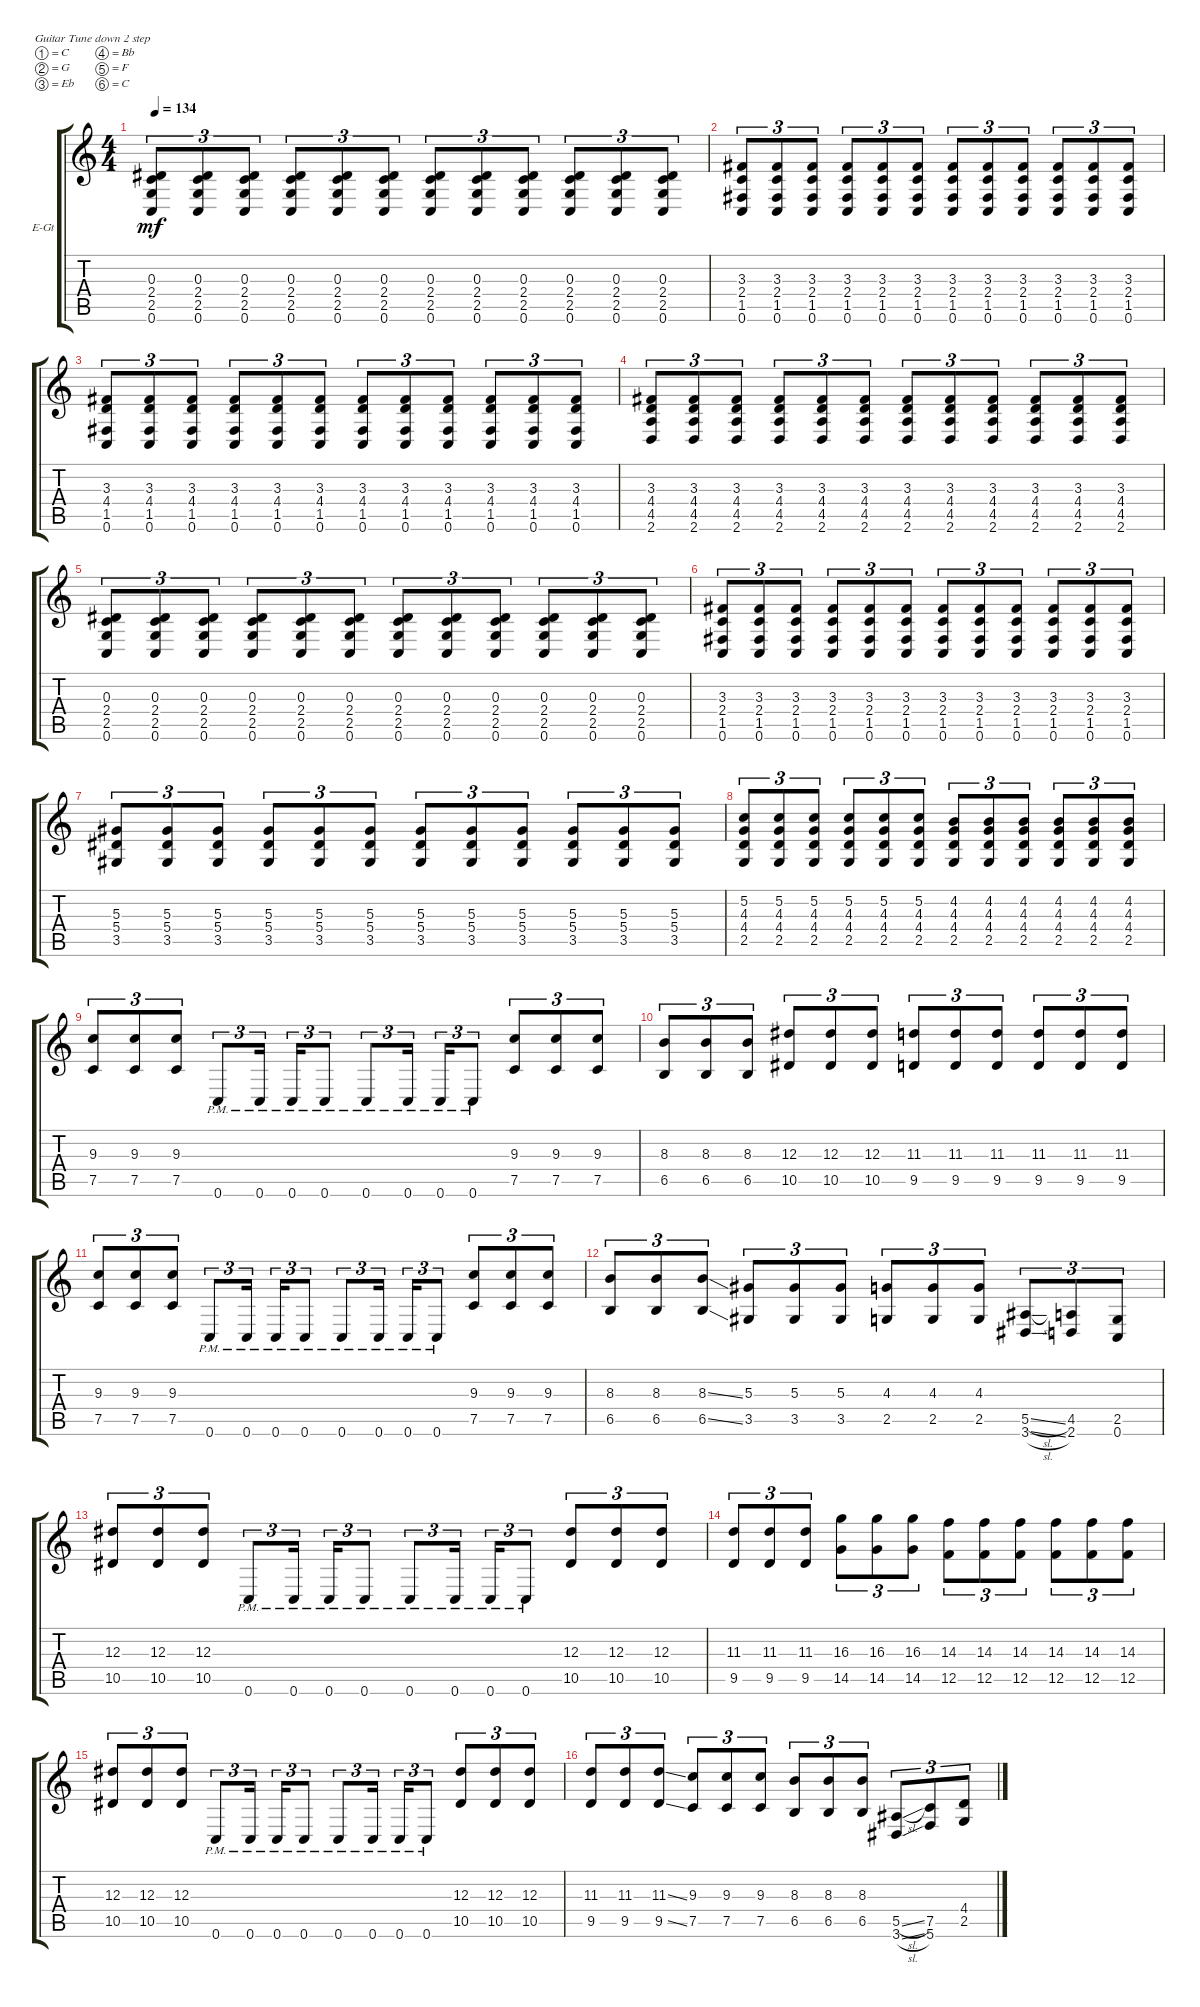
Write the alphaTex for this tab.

\defaultSystemsLayout 4
\bracketExtendMode groupsimilarinstruments
\firstSystemTrackNameOrientation horizontal
\otherSystemsTrackNameOrientation horizontal
\track ("Knight Rhythm" "E-Gt") {instrument overdrivenguitar}
\staff {score tabs}
\tuning (C4 G3 Eb3 Bb2 F2 C2)
\ts (4 4)
\tempo 134
\clef g2
\ks c
(2.4 2.5 0.3 0.6).8{tu (3 2) dy mf} (2.4 2.5 0.3 0.6).8{tu (3 2)} (2.4 2.5 0.3 0.6).8{tu (3 2)} (2.4 2.5 0.3 0.6).8{tu (3 2)} (2.4 2.5 0.3 0.6).8{tu (3 2)} (2.4 2.5 0.3 0.6).8{tu (3 2)} (2.4 2.5 0.3 0.6).8{tu (3 2)} (2.4 2.5 0.3 0.6).8{tu (3 2)} (2.4 2.5 0.3 0.6).8{tu (3 2)} (2.4 2.5 0.3 0.6).8{tu (3 2)} (2.4 2.5 0.3 0.6).8{tu (3 2)} (2.4 2.5 0.3 0.6).8{tu (3 2)} |
(1.5 2.4 3.3 0.6).8{tu (3 2)} (1.5 2.4 3.3 0.6).8{tu (3 2)} (1.5 2.4 3.3 0.6).8{tu (3 2)} (1.5 2.4 3.3 0.6).8{tu (3 2)} (1.5 2.4 3.3 0.6).8{tu (3 2)} (1.5 2.4 3.3 0.6).8{tu (3 2)} (1.5 2.4 3.3 0.6).8{tu (3 2)} (1.5 2.4 3.3 0.6).8{tu (3 2)} (1.5 2.4 3.3 0.6).8{tu (3 2)} (1.5 2.4 3.3 0.6).8{tu (3 2)} (1.5 2.4 3.3 0.6).8{tu (3 2)} (1.5 2.4 3.3 0.6).8{tu (3 2)} |
(3.3 4.4 1.5 0.6).8{tu (3 2)} (3.3 4.4 1.5 0.6).8{tu (3 2)} (3.3 4.4 1.5 0.6).8{tu (3 2)} (3.3 4.4 1.5 0.6).8{tu (3 2)} (3.3 4.4 1.5 0.6).8{tu (3 2)} (3.3 4.4 1.5 0.6).8{tu (3 2)} (3.3 4.4 1.5 0.6).8{tu (3 2)} (3.3 4.4 1.5 0.6).8{tu (3 2)} (3.3 4.4 1.5 0.6).8{tu (3 2)} (3.3 4.4 1.5 0.6).8{tu (3 2)} (3.3 4.4 1.5 0.6).8{tu (3 2)} (3.3 4.4 1.5 0.6).8{tu (3 2)} |
(4.4 4.5 2.6 3.3).8{tu (3 2)} (4.4 4.5 2.6 3.3).8{tu (3 2)} (4.4 4.5 2.6 3.3).8{tu (3 2)} (4.4 4.5 2.6 3.3).8{tu (3 2)} (4.4 4.5 2.6 3.3).8{tu (3 2)} (4.4 4.5 2.6 3.3).8{tu (3 2)} (4.4 4.5 2.6 3.3).8{tu (3 2)} (4.4 4.5 2.6 3.3).8{tu (3 2)} (4.4 4.5 2.6 3.3).8{tu (3 2)} (4.4 4.5 2.6 3.3).8{tu (3 2)} (4.4 4.5 2.6 3.3).8{tu (3 2)} (4.4 4.5 2.6 3.3).8{tu (3 2)} |
(2.4 2.5 0.3 0.6).8{tu (3 2)} (2.4 2.5 0.3 0.6).8{tu (3 2)} (2.4 2.5 0.3 0.6).8{tu (3 2)} (2.4 2.5 0.3 0.6).8{tu (3 2)} (2.4 2.5 0.3 0.6).8{tu (3 2)} (2.4 2.5 0.3 0.6).8{tu (3 2)} (2.4 2.5 0.3 0.6).8{tu (3 2)} (2.4 2.5 0.3 0.6).8{tu (3 2)} (2.4 2.5 0.3 0.6).8{tu (3 2)} (2.4 2.5 0.3 0.6).8{tu (3 2)} (2.4 2.5 0.3 0.6).8{tu (3 2)} (2.4 2.5 0.3 0.6).8{tu (3 2)} |
(1.5 2.4 3.3 0.6).8{tu (3 2)} (1.5 2.4 3.3 0.6).8{tu (3 2)} (1.5 2.4 3.3 0.6).8{tu (3 2)} (1.5 2.4 3.3 0.6).8{tu (3 2)} (1.5 2.4 3.3 0.6).8{tu (3 2)} (1.5 2.4 3.3 0.6).8{tu (3 2)} (1.5 2.4 3.3 0.6).8{tu (3 2)} (1.5 2.4 3.3 0.6).8{tu (3 2)} (1.5 2.4 3.3 0.6).8{tu (3 2)} (1.5 2.4 3.3 0.6).8{tu (3 2)} (1.5 2.4 3.3 0.6).8{tu (3 2)} (1.5 2.4 3.3 0.6).8{tu (3 2)} |
(3.5 5.4 5.3).8{tu (3 2)} (3.5 5.4 5.3).8{tu (3 2)} (3.5 5.4 5.3).8{tu (3 2)} (3.5 5.4 5.3).8{tu (3 2)} (3.5 5.4 5.3).8{tu (3 2)} (3.5 5.4 5.3).8{tu (3 2)} (3.5 5.4 5.3).8{tu (3 2)} (3.5 5.4 5.3).8{tu (3 2)} (3.5 5.4 5.3).8{tu (3 2)} (3.5 5.4 5.3).8{tu (3 2)} (3.5 5.4 5.3).8{tu (3 2)} (3.5 5.4 5.3).8{tu (3 2)} |
(5.2 2.5 4.3 4.4).8{tu (3 2)} (5.2 2.5 4.3 4.4).8{tu (3 2)} (5.2 2.5 4.3 4.4).8{tu (3 2)} (5.2 2.5 4.3 4.4).8{tu (3 2)} (5.2 2.5 4.3 4.4).8{tu (3 2)} (5.2 2.5 4.4 4.3).8{tu (3 2)} (4.2 2.5 4.3 4.4).8{tu (3 2)} (4.2 2.5 4.3 4.4).8{tu (3 2)} (4.2 2.5 4.3 4.4).8{tu (3 2)} (4.2 2.5 4.3 4.4).8{tu (3 2)} (4.2 2.5 4.3 4.4).8{tu (3 2)} (4.2 2.5 4.4 4.3).8{tu (3 2)} |
(7.5 9.3).8{tu (3 2)} (7.5 9.3).8{tu (3 2)} (7.5 9.3).8{tu (3 2)} 0.6{pm}.8{tu (3 2)} 0.6{pm}.16{tu (3 2)} 0.6{pm}.16{tu (3 2)} 0.6{pm}.8{tu (3 2)} 0.6{pm}.8{tu (3 2)} 0.6{pm}.16{tu (3 2)} 0.6{pm}.16{tu (3 2)} 0.6{pm}.8{tu (3 2)} (7.5 9.3).8{tu (3 2)} (9.3 7.5).8{tu (3 2)} (9.3 7.5).8{tu (3 2)} |
(6.5 8.3).8{tu (3 2)} (6.5 8.3).8{tu (3 2)} (6.5 8.3).8{tu (3 2)} (10.5 12.3).8{tu (3 2)} (10.5 12.3).8{tu (3 2)} (10.5 12.3).8{tu (3 2)} (9.5 11.3).8{tu (3 2)} (9.5 11.3).8{tu (3 2)} (9.5 11.3).8{tu (3 2)} (9.5 11.3).8{tu (3 2)} (9.5 11.3).8{tu (3 2)} (9.5 11.3).8{tu (3 2)} |
(7.5 9.3).8{tu (3 2)} (7.5 9.3).8{tu (3 2)} (7.5 9.3).8{tu (3 2)} 0.6{pm}.8{tu (3 2)} 0.6{pm}.16{tu (3 2)} 0.6{pm}.16{tu (3 2)} 0.6{pm}.8{tu (3 2)} 0.6{pm}.8{tu (3 2)} 0.6{pm}.16{tu (3 2)} 0.6{pm}.16{tu (3 2)} 0.6{pm}.8{tu (3 2)} (7.5 9.3).8{tu (3 2)} (9.3 7.5).8{tu (3 2)} (9.3 7.5).8{tu (3 2)} |
(6.5 8.3).8{tu (3 2)} (6.5 8.3).8{tu (3 2)} (6.5{ss} 8.3{ss}).8{tu (3 2)} (3.5 5.3).8{tu (3 2)} (3.5 5.3).8{tu (3 2)} (3.5 5.3).8{tu (3 2)} (4.3 2.5).8{tu (3 2)} (4.3 2.5).8{tu (3 2)} (4.3 2.5).8{tu (3 2)} (3.6{sl} 5.5{sl}).8{tu (3 2)} (2.6 4.5).8{tu (3 2)} (0.6 2.5).8{tu (3 2)} |
(10.5 12.3).8{tu (3 2)} (10.5 12.3).8{tu (3 2)} (10.5 12.3).8{tu (3 2)} 0.6{pm}.8{tu (3 2)} 0.6{pm}.16{tu (3 2)} 0.6{pm}.16{tu (3 2)} 0.6{pm}.8{tu (3 2)} 0.6{pm}.8{tu (3 2)} 0.6{pm}.16{tu (3 2)} 0.6{pm}.16{tu (3 2)} 0.6{pm}.8{tu (3 2)} (10.5 12.3).8{tu (3 2)} (12.3 10.5).8{tu (3 2)} (12.3 10.5).8{tu (3 2)} |
(9.5 11.3).8{tu (3 2)} (9.5 11.3).8{tu (3 2)} (9.5 11.3).8{tu (3 2)} (14.5 16.3).8{tu (3 2)} (14.5 16.3).8{tu (3 2)} (14.5 16.3).8{tu (3 2)} (12.5 14.3).8{tu (3 2)} (12.5 14.3).8{tu (3 2)} (12.5 14.3).8{tu (3 2)} (12.5 14.3).8{tu (3 2)} (12.5 14.3).8{tu (3 2)} (12.5 14.3).8{tu (3 2)} |
(10.5 12.3).8{tu (3 2)} (10.5 12.3).8{tu (3 2)} (10.5 12.3).8{tu (3 2)} 0.6{pm}.8{tu (3 2)} 0.6{pm}.16{tu (3 2)} 0.6{pm}.16{tu (3 2)} 0.6{pm}.8{tu (3 2)} 0.6{pm}.8{tu (3 2)} 0.6{pm}.16{tu (3 2)} 0.6{pm}.16{tu (3 2)} 0.6{pm}.8{tu (3 2)} (10.5 12.3).8{tu (3 2)} (12.3 10.5).8{tu (3 2)} (12.3 10.5).8{tu (3 2)} |
(9.5 11.3).8{tu (3 2)} (9.5 11.3).8{tu (3 2)} (9.5{ss} 11.3{ss}).8{tu (3 2)} (7.5 9.3).8{tu (3 2)} (7.5 9.3).8{tu (3 2)} (7.5 9.3).8{tu (3 2)} (8.3 6.5).8{tu (3 2)} (8.3 6.5).8{tu (3 2)} (8.3 6.5).8{tu (3 2)} (3.6{sl} 5.5{sl}).8{tu (3 2)} (5.6 7.5).8{tu (3 2)} (2.5 4.4).8{tu (3 2)}
